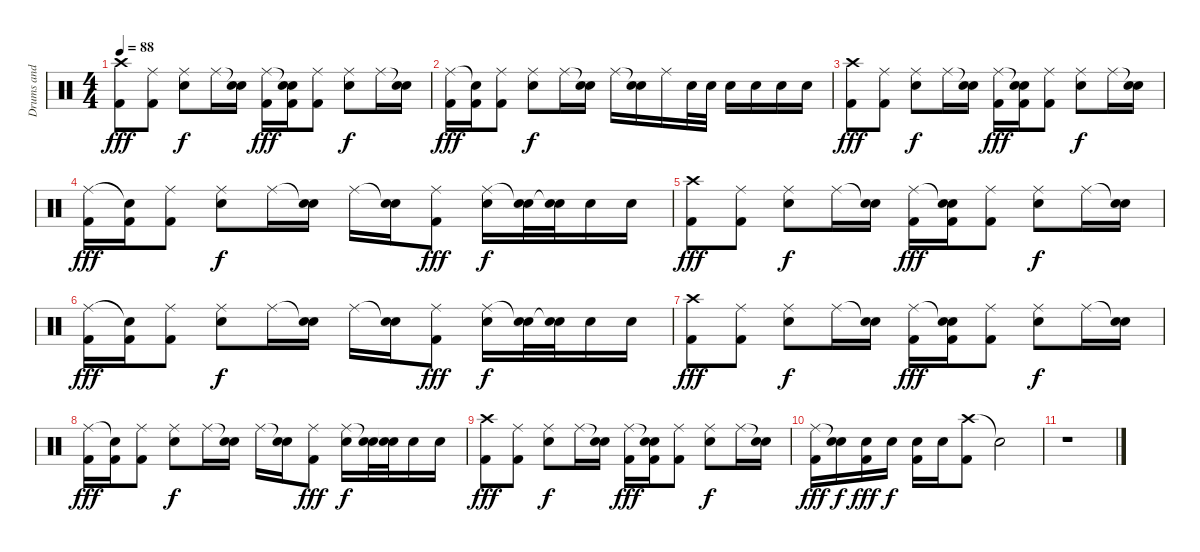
\track ("Drums and Percussion" "Drums and ") {instrument percussion}
\staff {score}
\articulation defaults
\ts (4 4)
\tempo 88
\clef neutral
\ks c
("Crash high (hit)" "Kick (hit) 2").8{dy fff} ("Ride (middle)" "Kick (hit) 2").8 ("Ride (middle)" "Snare (hit) 2").8{dy f} "Ride (middle)".16 ("Snare (hit)"{t} "Snare (hit) 2").16 ("Ride (middle)" "Kick (hit) 2").16{dy fff} ("Snare (hit)"{t} "Snare (hit) 2" "Kick (hit) 2").16 ("Ride (middle)" "Kick (hit) 2").8 ("Ride (middle)" "Snare (hit) 2").8{dy f} "Ride (middle)".16 ("Snare (hit)"{t} "Snare (hit) 2").16 |
("Ride (middle)" "Kick (hit) 2").16{dy fff} ("Snare (hit)"{t} "Kick (hit) 2").16 ("Ride (middle)" "Kick (hit) 2").8 ("Ride (middle)" "Snare (hit) 2").8{dy f} "Ride (middle)".16 ("Snare (hit)"{t} "Snare (hit) 2").16 "Ride (middle)".16 ("Snare (hit)"{t} "Snare (hit) 2").16 "Ride (middle)".16 "Snare (hit) 2".32 "Snare (hit) 2".32 "Snare (hit) 2".16 "Snare (hit) 2".16 "Snare (hit) 2".16 "Snare (hit) 2".16 |
("Crash high (hit)" "Kick (hit) 2").8{dy fff} ("Ride (middle)" "Kick (hit) 2").8 ("Ride (middle)" "Snare (hit) 2").8{dy f} "Ride (middle)".16 ("Snare (hit)"{t} "Snare (hit) 2").16 ("Ride (middle)" "Kick (hit) 2").16{dy fff} ("Snare (hit)"{t} "Snare (hit) 2" "Kick (hit) 2").16 ("Ride (middle)" "Kick (hit) 2").8 ("Ride (middle)" "Snare (hit) 2").8{dy f} "Ride (middle)".16 ("Snare (hit)"{t} "Snare (hit) 2").16 |
("Ride (middle)" "Kick (hit) 2").16{dy fff} ("Snare (hit)"{t} "Kick (hit) 2").16 ("Ride (middle)" "Kick (hit) 2").8 ("Ride (middle)" "Snare (hit) 2").8{dy f} "Ride (middle)".16 ("Snare (hit)"{t} "Snare (hit) 2").16 "Ride (middle)".16 ("Snare (hit)"{t} "Snare (hit) 2").16 ("Ride (middle)" "Kick (hit) 2").8{dy fff} ("Ride (middle)" "Snare (hit) 2").16{dy f} ("Snare (hit)"{t} "Snare (hit) 2").32 ("Snare (hit)"{t} "Snare (hit) 2").32 "Snare (hit) 2".16 "Snare (hit) 2".16 |
("Crash high (hit)" "Kick (hit) 2").8{dy fff} ("Ride (middle)" "Kick (hit) 2").8 ("Ride (middle)" "Snare (hit) 2").8{dy f} "Ride (middle)".16 ("Snare (hit)"{t} "Snare (hit) 2").16 ("Ride (middle)" "Kick (hit) 2").16{dy fff} ("Snare (hit)"{t} "Snare (hit) 2" "Kick (hit) 2").16 ("Ride (middle)" "Kick (hit) 2").8 ("Ride (middle)" "Snare (hit) 2").8{dy f} "Ride (middle)".16 ("Snare (hit)"{t} "Snare (hit) 2").16 |
("Ride (middle)" "Kick (hit) 2").16{dy fff} ("Snare (hit)"{t} "Kick (hit) 2").16 ("Ride (middle)" "Kick (hit) 2").8 ("Ride (middle)" "Snare (hit) 2").8{dy f} "Ride (middle)".16 ("Snare (hit)"{t} "Snare (hit) 2").16 "Ride (middle)".16 ("Snare (hit)"{t} "Snare (hit) 2").16 ("Ride (middle)" "Kick (hit) 2").8{dy fff} ("Ride (middle)" "Snare (hit) 2").16{dy f} ("Snare (hit)"{t} "Snare (hit) 2").32 ("Snare (hit)"{t} "Snare (hit) 2").32 "Snare (hit) 2".16 "Snare (hit) 2".16 |
("Crash high (hit)" "Kick (hit) 2").8{dy fff} ("Ride (middle)" "Kick (hit) 2").8 ("Ride (middle)" "Snare (hit) 2").8{dy f} "Ride (middle)".16 ("Snare (hit)"{t} "Snare (hit) 2").16 ("Ride (middle)" "Kick (hit) 2").16{dy fff} ("Snare (hit)"{t} "Snare (hit) 2" "Kick (hit) 2").16 ("Ride (middle)" "Kick (hit) 2").8 ("Ride (middle)" "Snare (hit) 2").8{dy f} "Ride (middle)".16 ("Snare (hit)"{t} "Snare (hit) 2").16 |
("Ride (middle)" "Kick (hit) 2").16{dy fff} ("Snare (hit)"{t} "Kick (hit) 2").16 ("Ride (middle)" "Kick (hit) 2").8 ("Ride (middle)" "Snare (hit) 2").8{dy f} "Ride (middle)".16 ("Snare (hit)"{t} "Snare (hit) 2").16 "Ride (middle)".16 ("Snare (hit)"{t} "Snare (hit) 2").16 ("Ride (middle)" "Kick (hit) 2").8{dy fff} ("Ride (middle)" "Snare (hit) 2").16{dy f} ("Snare (hit)"{t} "Snare (hit) 2").32 ("Snare (hit)"{t} "Snare (hit) 2").32 "Snare (hit) 2".16 "Snare (hit) 2".16 |
("Crash high (hit)" "Kick (hit) 2").8{dy fff} ("Ride (middle)" "Kick (hit) 2").8 ("Ride (middle)" "Snare (hit) 2").8{dy f} "Ride (middle)".16 ("Snare (hit)"{t} "Snare (hit) 2").16 ("Ride (middle)" "Kick (hit) 2").16{dy fff} ("Snare (hit)"{t} "Snare (hit) 2" "Kick (hit) 2").16 ("Ride (middle)" "Kick (hit) 2").8 ("Ride (middle)" "Snare (hit) 2").8{dy f} "Ride (middle)".16 ("Snare (hit)"{t} "Snare (hit) 2").16 |
("Ride (middle)" "Kick (hit) 2").16{dy fff} ("Snare (hit)"{t} "Snare (hit) 2").16{dy f} ("Snare (hit) 2" "Kick (hit) 2").16{dy fff} "Snare (hit) 2".16{dy f} ("Snare (hit) 2" "Kick (hit) 2").16 "Snare (hit) 2".16 ("Crash high (hit)" "Kick (hit) 2").8 "Snare (hit)"{t}.2 |
r.1
